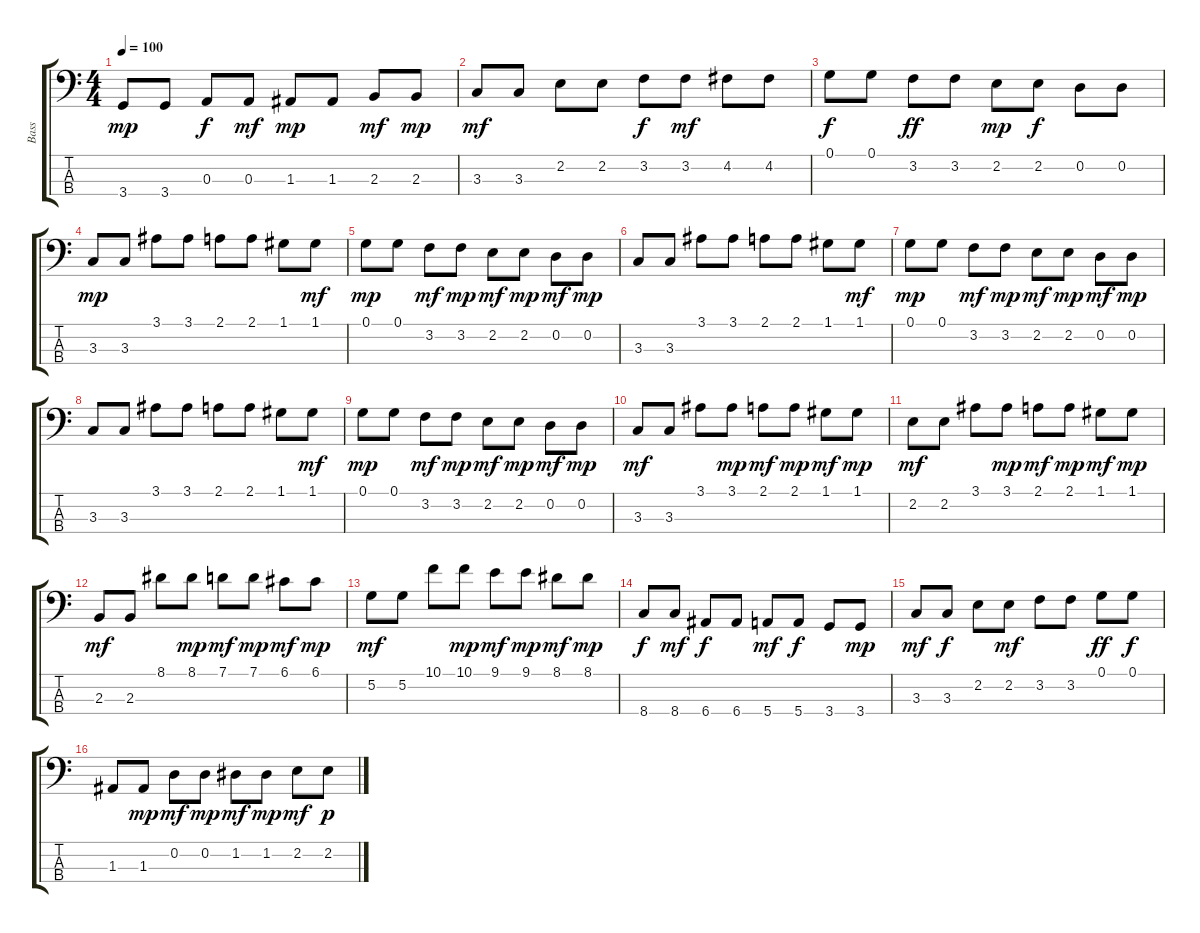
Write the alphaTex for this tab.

\track ("Bass" "Bass") {instrument fretlessbass}
\staff {score tabs}
\tuning (G2 D2 A1 E1) {hide}
\ts (4 4)
\tempo 100
\clef f4
\ks c
3.4.8{dy mp} 3.4.8 0.3.8{dy f} 0.3.8{dy mf} 1.3.8{dy mp} 1.3.8 2.3.8{dy mf} 2.3.8{dy mp} |
3.3.8{dy mf} 3.3.8 2.2.8 2.2.8 3.2.8{dy f} 3.2.8{dy mf} 4.2.8 4.2.8 |
0.1.8{dy f} 0.1.8 3.2.8{dy ff} 3.2.8 2.2.8{dy mp} 2.2.8{dy f} 0.2.8 0.2.8 |
3.3.8{dy mp} 3.3.8 3.1.8 3.1.8 2.1.8 2.1.8 1.1.8 1.1.8{dy mf} |
0.1.8{dy mp} 0.1.8 3.2.8{dy mf} 3.2.8{dy mp} 2.2.8{dy mf} 2.2.8{dy mp} 0.2.8{dy mf} 0.2.8{dy mp} |
3.3.8 3.3.8 3.1.8 3.1.8 2.1.8 2.1.8 1.1.8 1.1.8{dy mf} |
0.1.8{dy mp} 0.1.8 3.2.8{dy mf} 3.2.8{dy mp} 2.2.8{dy mf} 2.2.8{dy mp} 0.2.8{dy mf} 0.2.8{dy mp} |
3.3.8 3.3.8 3.1.8 3.1.8 2.1.8 2.1.8 1.1.8 1.1.8{dy mf} |
0.1.8{dy mp} 0.1.8 3.2.8{dy mf} 3.2.8{dy mp} 2.2.8{dy mf} 2.2.8{dy mp} 0.2.8{dy mf} 0.2.8{dy mp} |
3.3.8{dy mf} 3.3.8 3.1.8 3.1.8{dy mp} 2.1.8{dy mf} 2.1.8{dy mp} 1.1.8{dy mf} 1.1.8{dy mp} |
2.2.8{dy mf} 2.2.8 3.1.8 3.1.8{dy mp} 2.1.8{dy mf} 2.1.8{dy mp} 1.1.8{dy mf} 1.1.8{dy mp} |
2.3.8{dy mf} 2.3.8 8.1.8 8.1.8{dy mp} 7.1.8{dy mf} 7.1.8{dy mp} 6.1.8{dy mf} 6.1.8{dy mp} |
5.2.8{dy mf} 5.2.8 10.1.8 10.1.8{dy mp} 9.1.8{dy mf} 9.1.8{dy mp} 8.1.8{dy mf} 8.1.8{dy mp} |
8.4.8{dy f} 8.4.8{dy mf} 6.4.8{dy f} 6.4.8 5.4.8{dy mf} 5.4.8{dy f} 3.4.8 3.4.8{dy mp} |
3.3.8{dy mf} 3.3.8{dy f} 2.2.8 2.2.8{dy mf} 3.2.8 3.2.8 0.1.8{dy ff} 0.1.8{dy f} |
1.3.8 1.3.8{dy mp} 0.2.8{dy mf} 0.2.8{dy mp} 1.2.8{dy mf} 1.2.8{dy mp} 2.2.8{dy mf} 2.2.8{dy p}
